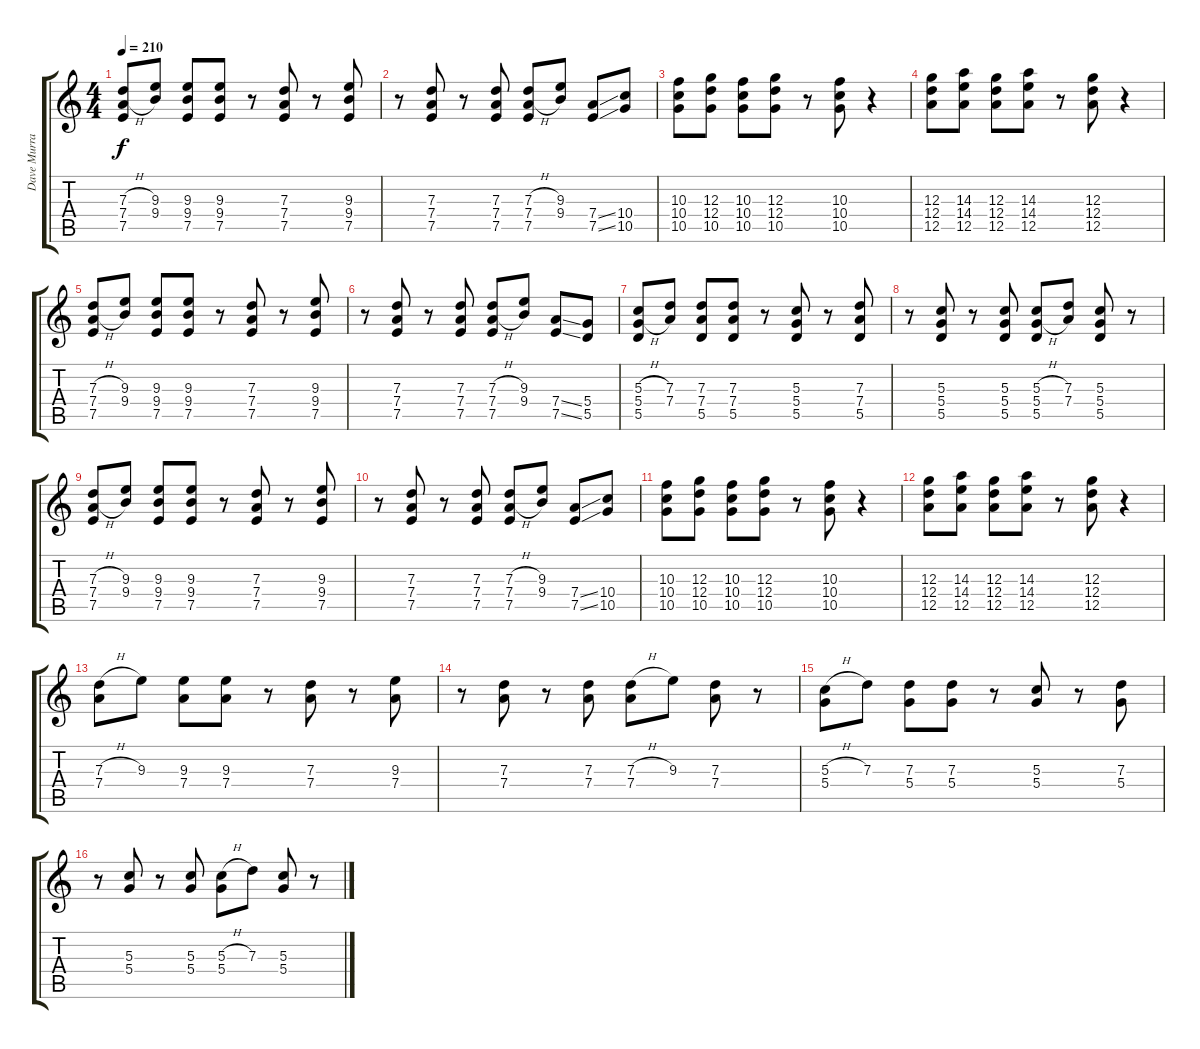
\track ("Dave Murray" "Dave Murra") {instrument distortionguitar}
\staff {score tabs}
\tuning (E4 B3 G3 D3 A2 E2) {hide}
\ts (4 4)
\tempo 210
\clef g2
\ks c
(7.3{h} 7.4{h} 7.5).8{dy f} (9.3 9.4).8 (9.3 9.4 7.5).8 (9.3 9.4 7.5).8 r.8 (7.3 7.4 7.5).8 r.8 (9.3 9.4 7.5).8 |
r.8 (7.3 7.4 7.5).8 r.8 (7.3 7.4 7.5).8 (7.3{h} 7.4{h} 7.5).8 (9.3 9.4).8 (7.4{ss} 7.5{ss}).8 (10.4 10.5).8 |
(10.3 10.4 10.5).8 (12.3 12.4 10.5).8 (10.3 10.4 10.5).8 (12.3 12.4 10.5).8 r.8 (10.3 10.4 10.5).8 r.4 |
(12.3 12.4 12.5).8 (14.3 14.4 12.5).8 (12.3 12.4 12.5).8 (14.3 14.4 12.5).8 r.8 (12.3 12.4 12.5).8 r.4 |
(7.3{h} 7.4{h} 7.5).8 (9.3 9.4).8 (9.3 9.4 7.5).8 (9.3 9.4 7.5).8 r.8 (7.3 7.4 7.5).8 r.8 (9.3 9.4 7.5).8 |
r.8 (7.3 7.4 7.5).8 r.8 (7.3 7.4 7.5).8 (7.3{h} 7.4{h} 7.5).8 (9.3 9.4).8 (7.4{ss} 7.5{ss}).8 (5.4 5.5).8 |
(5.3{h} 5.4{h} 5.5).8 (7.3 7.4).8 (7.3 7.4 5.5).8 (7.3 7.4 5.5).8 r.8 (5.3 5.4 5.5).8 r.8 (7.3 7.4 5.5).8 |
r.8 (5.3 5.4 5.5).8 r.8 (5.3 5.4 5.5).8 (5.3{h} 5.4{h} 5.5).8 (7.3 7.4).8 (5.3 5.4 5.5).8 r.8 |
(7.3{h} 7.4{h} 7.5).8 (9.3 9.4).8 (9.3 9.4 7.5).8 (9.3 9.4 7.5).8 r.8 (7.3 7.4 7.5).8 r.8 (9.3 9.4 7.5).8 |
r.8 (7.3 7.4 7.5).8 r.8 (7.3 7.4 7.5).8 (7.3{h} 7.4{h} 7.5).8 (9.3 9.4).8 (7.4{ss} 7.5{ss}).8 (10.4 10.5).8 |
(10.3 10.4 10.5).8 (12.3 12.4 10.5).8 (10.3 10.4 10.5).8 (12.3 12.4 10.5).8 r.8 (10.3 10.4 10.5).8 r.4 |
(12.3 12.4 12.5).8 (14.3 14.4 12.5).8 (12.3 12.4 12.5).8 (14.3 14.4 12.5).8 r.8 (12.3 12.4 12.5).8 r.4 |
(7.3{h} 7.4).8 9.3.8 (9.3 7.4).8 (9.3 7.4).8 r.8 (7.3 7.4).8 r.8 (9.3 7.4).8 |
r.8 (7.3 7.4).8 r.8 (7.3 7.4).8 (7.3{h} 7.4).8 9.3.8 (7.3 7.4).8 r.8 |
(5.3{h} 5.4).8 7.3.8 (7.3 5.4).8 (7.3 5.4).8 r.8 (5.3 5.4).8 r.8 (7.3 5.4).8 |
r.8 (5.3 5.4).8 r.8 (5.3 5.4).8 (5.3{h} 5.4).8 7.3.8 (5.3 5.4).8 r.8
